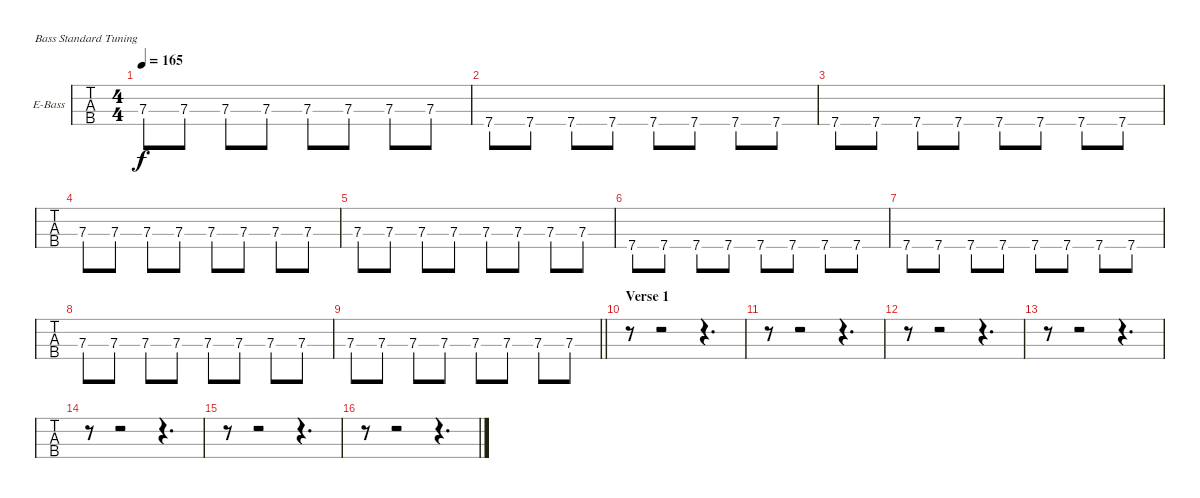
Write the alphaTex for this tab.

\bracketExtendMode groupsimilarinstruments
\firstSystemTrackNameOrientation horizontal
\otherSystemsTrackNameOrientation horizontal
\track ("Nikolai" "E-Bass") {instrument electricbasspick}
\staff {tabs}
\tuning (G2 D2 A1 E1)
\ts (4 4)
\tempo 165
\clef f4
\ks c
7.3.8{dy f} 7.3.8 7.3.8 7.3.8 7.3.8 7.3.8 7.3.8 7.3.8 |
7.4.8 7.4.8 7.4.8 7.4.8 7.4.8 7.4.8 7.4.8 7.4.8 |
7.4.8 7.4.8 7.4.8 7.4.8 7.4.8 7.4.8 7.4.8 7.4.8 |
7.3.8 7.3.8 7.3.8 7.3.8 7.3.8 7.3.8 7.3.8 7.3.8 |
7.3.8 7.3.8 7.3.8 7.3.8 7.3.8 7.3.8 7.3.8 7.3.8 |
7.4.8 7.4.8 7.4.8 7.4.8 7.4.8 7.4.8 7.4.8 7.4.8 |
7.4.8 7.4.8 7.4.8 7.4.8 7.4.8 7.4.8 7.4.8 7.4.8 |
7.3.8 7.3.8 7.3.8 7.3.8 7.3.8 7.3.8 7.3.8 7.3.8 |
\barLineRight lightlight
7.3.8 7.3.8 7.3.8 7.3.8 7.3.8 7.3.8 7.3.8 7.3.8 |
\section ("" "Verse 1")
r.8 r.2 r.4{d} |
r.8 r.2 r.4{d} |
r.8 r.2 r.4{d} |
r.8 r.2 r.4{d} |
r.8 r.2 r.4{d} |
r.8 r.2 r.4{d} |
r.8 r.2 r.4{d}
